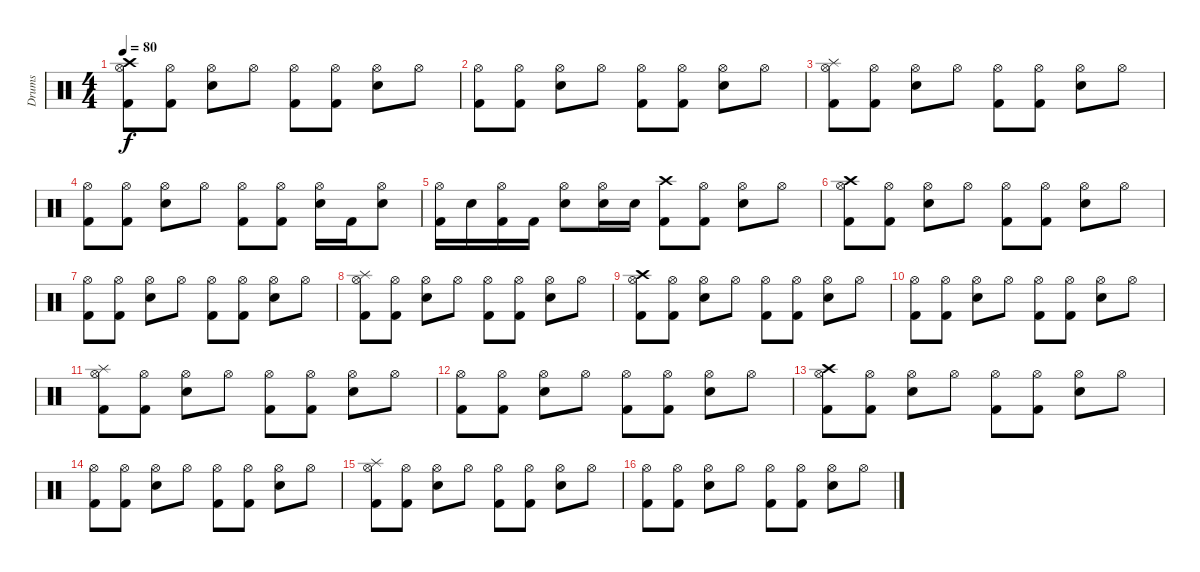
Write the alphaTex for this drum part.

\track ("Drums" "Drums") {instrument percussion}
\staff {score}
\articulation defaults
\ts (4 4)
\tempo 80
\clef neutral
\ks c
("Kick (hit) 2" "Crash high (hit)" "Hi-Hat (open)").8{dy f} ("Kick (hit) 2" "Hi-Hat (open)").8 ("Electric Snare (hit)" "Hi-Hat (open)").8 "Hi-Hat (open)".8 ("Kick (hit) 2" "Hi-Hat (open)").8 ("Kick (hit) 2" "Hi-Hat (open)").8 ("Electric Snare (hit)" "Hi-Hat (open)").8 "Hi-Hat (open)".8 |
("Kick (hit) 2" "Hi-Hat (open)").8 ("Kick (hit) 2" "Hi-Hat (open)").8 ("Electric Snare (hit)" "Hi-Hat (open)").8 "Hi-Hat (open)".8 ("Kick (hit) 2" "Hi-Hat (open)").8 ("Kick (hit) 2" "Hi-Hat (open)").8 ("Electric Snare (hit)" "Hi-Hat (open)").8 "Hi-Hat (open)".8 |
("Kick (hit) 2" "Splash (hit)" "Hi-Hat (open)").8 ("Kick (hit) 2" "Hi-Hat (open)").8 ("Electric Snare (hit)" "Hi-Hat (open)").8 "Hi-Hat (open)".8 ("Kick (hit) 2" "Hi-Hat (open)").8 ("Kick (hit) 2" "Hi-Hat (open)").8 ("Electric Snare (hit)" "Hi-Hat (open)").8 "Hi-Hat (open)".8 |
("Kick (hit) 2" "Hi-Hat (open)").8 ("Kick (hit) 2" "Hi-Hat (open)").8 ("Electric Snare (hit)" "Hi-Hat (open)").8 "Hi-Hat (open)".8 ("Kick (hit) 2" "Hi-Hat (open)").8 ("Kick (hit) 2" "Hi-Hat (open)").8 ("Electric Snare (hit)" "Hi-Hat (open)").16 "Kick (hit) 2".16 ("Electric Snare (hit)" "Hi-Hat (open)").8 |
("Hi-Hat (open)" "Kick (hit) 2").16 "Electric Snare (hit)".16 ("Hi-Hat (open)" "Kick (hit) 2").16 "Kick (hit) 2".16 ("Hi-Hat (open)" "Electric Snare (hit)").8 ("Hi-Hat (open)" "Electric Snare (hit)").16 "Electric Snare (hit)".16 ("Kick (hit) 2" "Crash high (hit)").8 ("Kick (hit) 2" "Hi-Hat (open)").8 ("Electric Snare (hit)" "Hi-Hat (open)").8 "Hi-Hat (open)".8 |
("Kick (hit) 2" "Crash high (hit)" "Hi-Hat (open)").8 ("Kick (hit) 2" "Hi-Hat (open)").8 ("Electric Snare (hit)" "Hi-Hat (open)").8 "Hi-Hat (open)".8 ("Kick (hit) 2" "Hi-Hat (open)").8 ("Kick (hit) 2" "Hi-Hat (open)").8 ("Electric Snare (hit)" "Hi-Hat (open)").8 "Hi-Hat (open)".8 |
("Kick (hit) 2" "Hi-Hat (open)").8 ("Kick (hit) 2" "Hi-Hat (open)").8 ("Electric Snare (hit)" "Hi-Hat (open)").8 "Hi-Hat (open)".8 ("Kick (hit) 2" "Hi-Hat (open)").8 ("Kick (hit) 2" "Hi-Hat (open)").8 ("Electric Snare (hit)" "Hi-Hat (open)").8 "Hi-Hat (open)".8 |
("Kick (hit) 2" "Splash (hit)" "Hi-Hat (open)").8 ("Kick (hit) 2" "Hi-Hat (open)").8 ("Electric Snare (hit)" "Hi-Hat (open)").8 "Hi-Hat (open)".8 ("Kick (hit) 2" "Hi-Hat (open)").8 ("Kick (hit) 2" "Hi-Hat (open)").8 ("Electric Snare (hit)" "Hi-Hat (open)").8 "Hi-Hat (open)".8 |
("Kick (hit) 2" "Crash high (hit)" "Hi-Hat (open)").8 ("Kick (hit) 2" "Hi-Hat (open)").8 ("Electric Snare (hit)" "Hi-Hat (open)").8 "Hi-Hat (open)".8 ("Kick (hit) 2" "Hi-Hat (open)").8 ("Kick (hit) 2" "Hi-Hat (open)").8 ("Electric Snare (hit)" "Hi-Hat (open)").8 "Hi-Hat (open)".8 |
("Kick (hit) 2" "Hi-Hat (open)").8 ("Kick (hit) 2" "Hi-Hat (open)").8 ("Electric Snare (hit)" "Hi-Hat (open)").8 "Hi-Hat (open)".8 ("Kick (hit) 2" "Hi-Hat (open)").8 ("Kick (hit) 2" "Hi-Hat (open)").8 ("Electric Snare (hit)" "Hi-Hat (open)").8 "Hi-Hat (open)".8 |
("Kick (hit) 2" "Splash (hit)" "Hi-Hat (open)").8 ("Kick (hit) 2" "Hi-Hat (open)").8 ("Electric Snare (hit)" "Hi-Hat (open)").8 "Hi-Hat (open)".8 ("Kick (hit) 2" "Hi-Hat (open)").8 ("Kick (hit) 2" "Hi-Hat (open)").8 ("Electric Snare (hit)" "Hi-Hat (open)").8 "Hi-Hat (open)".8 |
("Kick (hit) 2" "Hi-Hat (open)").8 ("Kick (hit) 2" "Hi-Hat (open)").8 ("Electric Snare (hit)" "Hi-Hat (open)").8 "Hi-Hat (open)".8 ("Kick (hit) 2" "Hi-Hat (open)").8 ("Kick (hit) 2" "Hi-Hat (open)").8 ("Electric Snare (hit)" "Hi-Hat (open)").8 "Hi-Hat (open)".8 |
("Kick (hit) 2" "Crash high (hit)" "Hi-Hat (open)").8 ("Kick (hit) 2" "Hi-Hat (open)").8 ("Electric Snare (hit)" "Hi-Hat (open)").8 "Hi-Hat (open)".8 ("Kick (hit) 2" "Hi-Hat (open)").8 ("Kick (hit) 2" "Hi-Hat (open)").8 ("Electric Snare (hit)" "Hi-Hat (open)").8 "Hi-Hat (open)".8 |
("Kick (hit) 2" "Hi-Hat (open)").8 ("Kick (hit) 2" "Hi-Hat (open)").8 ("Electric Snare (hit)" "Hi-Hat (open)").8 "Hi-Hat (open)".8 ("Kick (hit) 2" "Hi-Hat (open)").8 ("Kick (hit) 2" "Hi-Hat (open)").8 ("Electric Snare (hit)" "Hi-Hat (open)").8 "Hi-Hat (open)".8 |
("Kick (hit) 2" "Splash (hit)" "Hi-Hat (open)").8 ("Kick (hit) 2" "Hi-Hat (open)").8 ("Electric Snare (hit)" "Hi-Hat (open)").8 "Hi-Hat (open)".8 ("Kick (hit) 2" "Hi-Hat (open)").8 ("Kick (hit) 2" "Hi-Hat (open)").8 ("Electric Snare (hit)" "Hi-Hat (open)").8 "Hi-Hat (open)".8 |
("Kick (hit) 2" "Hi-Hat (open)").8 ("Kick (hit) 2" "Hi-Hat (open)").8 ("Electric Snare (hit)" "Hi-Hat (open)").8 "Hi-Hat (open)".8 ("Kick (hit) 2" "Hi-Hat (open)").8 ("Kick (hit) 2" "Hi-Hat (open)").8 ("Electric Snare (hit)" "Hi-Hat (open)").8 "Hi-Hat (open)".8
